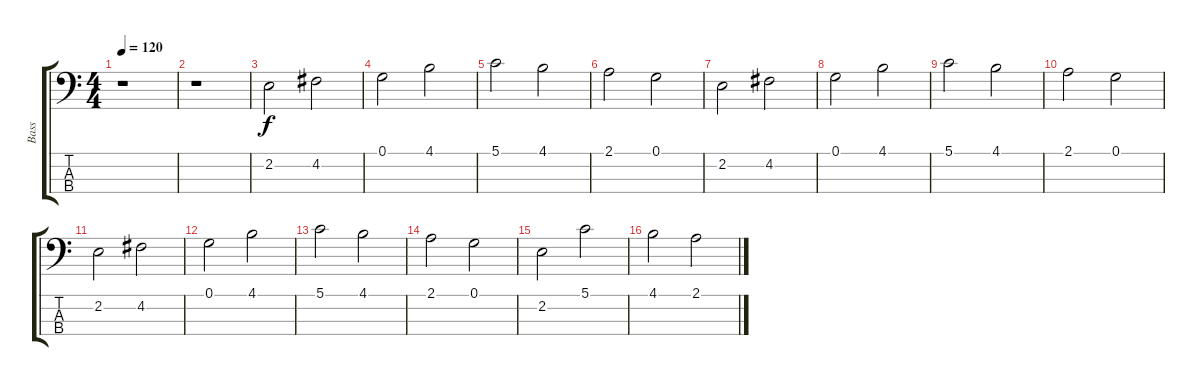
\track ("Bass" "Bass") {instrument fretlessbass}
\staff {score tabs}
\tuning (G2 D2 A1 E1) {hide}
\ts (4 4)
\tempo 120
\clef f4
\ks c
r.1{dy f instrument fretlessbass} |
r.1 |
2.2.2 4.2.2 |
0.1.2 4.1.2 |
5.1.2 4.1.2 |
2.1.2 0.1.2 |
2.2.2 4.2.2 |
0.1.2 4.1.2 |
5.1.2 4.1.2 |
2.1.2 0.1.2 |
2.2.2 4.2.2 |
0.1.2 4.1.2 |
5.1.2 4.1.2 |
2.1.2 0.1.2 |
2.2.2 5.1.2 |
4.1.2 2.1.2
